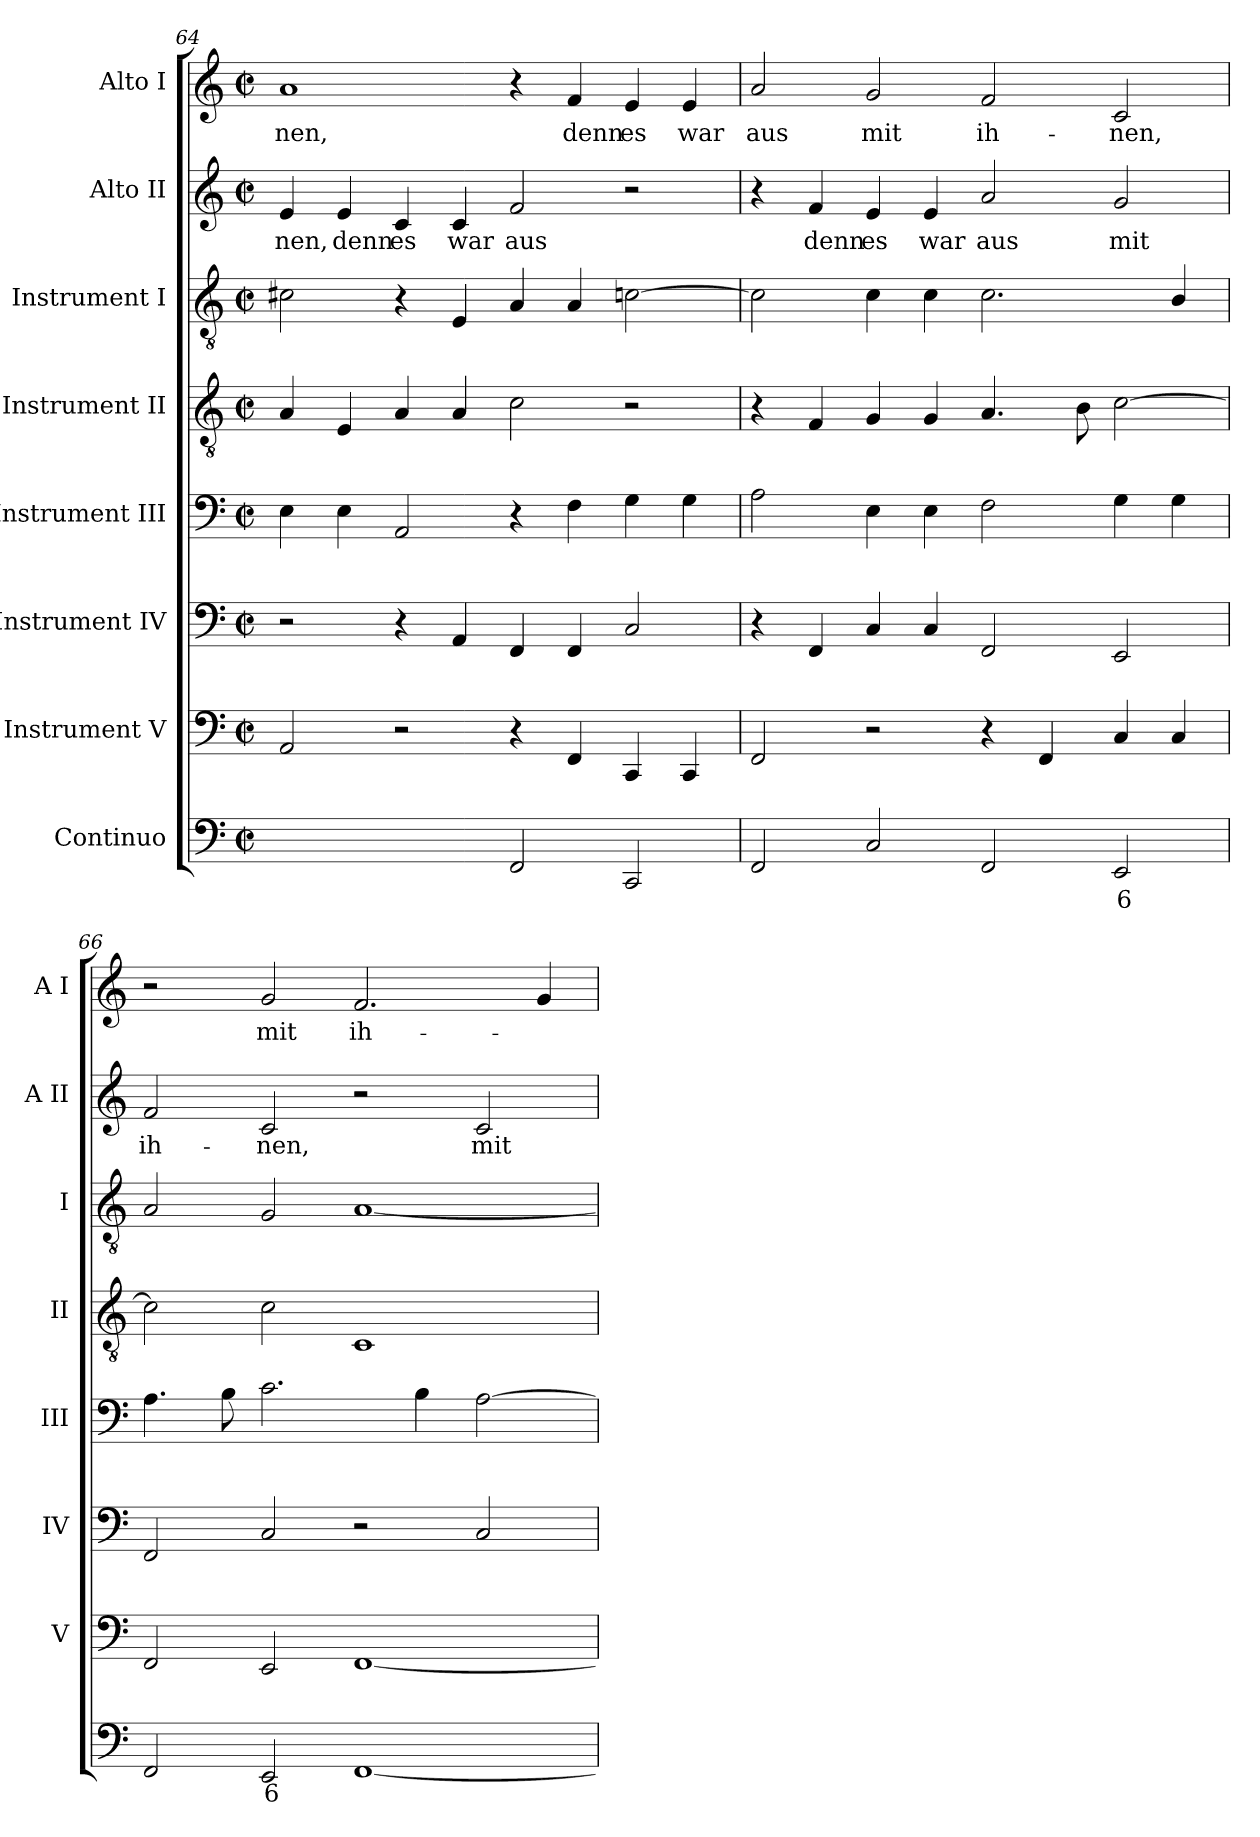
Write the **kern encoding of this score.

**kern	**text	**kern	**kern	**kern	**kern	**kern	**kern	**text	**kern	**text
*part8	*part8	*part7	*part6	*part5	*part4	*part3	*part2	*part2	*part1	*part1
*staff8	*staff8	*staff7	*staff6	*staff5	*staff4	*staff3	*staff2	*staff2	*staff1	*staff1
*I"Continuo	*	*I"Instrument V	*I"Instrument IV	*I"Instrument III	*I"Instrument II	*I"Instrument I	*I"Alto II	*	*I"Alto I	*
*	*	*I'V	*I'IV	*I'III	*I'II	*I'I	*I'A II	*	*I'A I	*
!!LO:LB:g=z
*clefF4	*	*clefF4	*clefF4	*clefF4	*clefGv2	*clefGv2	*clefG2	*	*clefG2	*
*k[]	*	*k[]	*k[]	*k[]	*k[]	*k[]	*k[]	*	*k[]	*
*C:	*	*C:	*C:	*C:	*C:	*C:	*C:	*	*C:	*
*M4/2	*	*M4/2	*M4/2	*M4/2	*M4/2	*M4/2	*M4/2	*	*M4/2	*
*met(c|)	*	*met(c|)	*met(c|)	*met(c|)	*met(c|)	*met(c|)	*met(c|)	*	*met(c|)	*
=64	=64	=64	=64	=64	=64	=64	=64	=64	=64	=64
!	!	!	!	!	!	!	!	!LO:LY:b	!	!LO:LY:b
[2AAyy	.	2AA	2r	4E	4A	2c#X	4e	-nen,	1a	nen,
!	!	!	!	!	!	!	!	!LO:LY:b	!	!
.	.	.	.	4E	4E	.	4e	denn	.	.
!	!	!	!	!	!	!	!	!LO:LY:b	!	!
2AAyy]	.	2r	4r	2AA	4A	4r	4c	es	.	.
!	!	!	!	!	!	!	!	!LO:LY:b	!	!
.	.	.	4AA	.	4A	4E	4c	war	.	.
!	!	!	!	!	!	!	!	!LO:LY:b	!	!
2FF	.	4r	4FF	4r	2c	4A	2f	aus	4r	.
!	!	!	!	!	!	!	!	!	!	!LO:LY:b
.	.	4FF	4FF	4F	.	4A	.	.	4f	denn
!	!	!	!	!	!	!	!	!	!	!LO:LY:b
2CC	.	4CC	2C	4G	2r	[2cn	2r	.	4e	es
!	!	!	!	!	!	!	!	!	!	!LO:LY:b
.	.	4CC	.	4G	.	.	.	.	4e	war
=65	=65	=65	=65	=65	=65	=65	=65	=65	=65	=65
!	!	!	!	!	!	!	!	!	!	!LO:LY:b
2FF	.	2FF	4r	2A	4r	2c]	4r	.	2a	aus
!	!	!	!	!	!	!	!	!LO:LY:b	!	!
.	.	.	4FF	.	4F	.	4f	denn	.	.
!	!	!	!	!	!	!	!	!LO:LY:b	!	!LO:LY:b
2C	.	2r	4C	4E	4G	4c	4e	es	2g	mit
!	!	!	!	!	!	!	!	!LO:LY:b	!	!
.	.	.	4C	4E	4G	4c	4e	war	.	.
!	!	!	!	!	!	!	!	!LO:LY:b	!	!LO:LY:b
2FF	.	4r	2FF	2F	4.A	2.c	2a	aus	2f	ih-
.	.	4FF	.	.	.	.	.	.	.	.
.	.	.	.	.	8B	.	.	.	.	.
!	!LO:LY:b	!	!	!	!	!	!	!LO:LY:b	!	!LO:LY:b
2EE	6	4C	2EE	4G	[2c	.	2g	mit	2c	-nen,
.	.	4C	.	4G	.	4B/	.	.	.	.
=66	=66	=66	=66	=66	=66	=66	=66	=66	=66	=66
!	!	!	!	!	!	!	!	!LO:LY:b	!	!
2FF	.	2FF	2FF	4.A	2c]	2A	2f	ih-	2r	.
.	.	.	.	8B	.	.	.	.	.	.
!	!LO:LY:b	!	!	!	!	!	!	!LO:LY:b	!	!LO:LY:b
2EE	6	2EE	2C	2.c	2c	2G	2c	-nen,	2g	mit
!	!	!	!	!	!	!	!	!	!	!LO:LY:b
[1FF	.	[1FF	2r	.	1C	[1A	2r	.	2.f	ih-
.	.	.	.	4B	.	.	.	.	.	.
!	!	!	!	!	!	!	!	!LO:LY:b	!	!
.	.	.	2C	[2A	.	.	2c	mit	.	.
.	.	.	.	.	.	.	.	.	4g	.
=	=	=	=	=	=	=	=	=	=	=
*-	*-	*-	*-	*-	*-	*-	*-	*-	*-	*-
